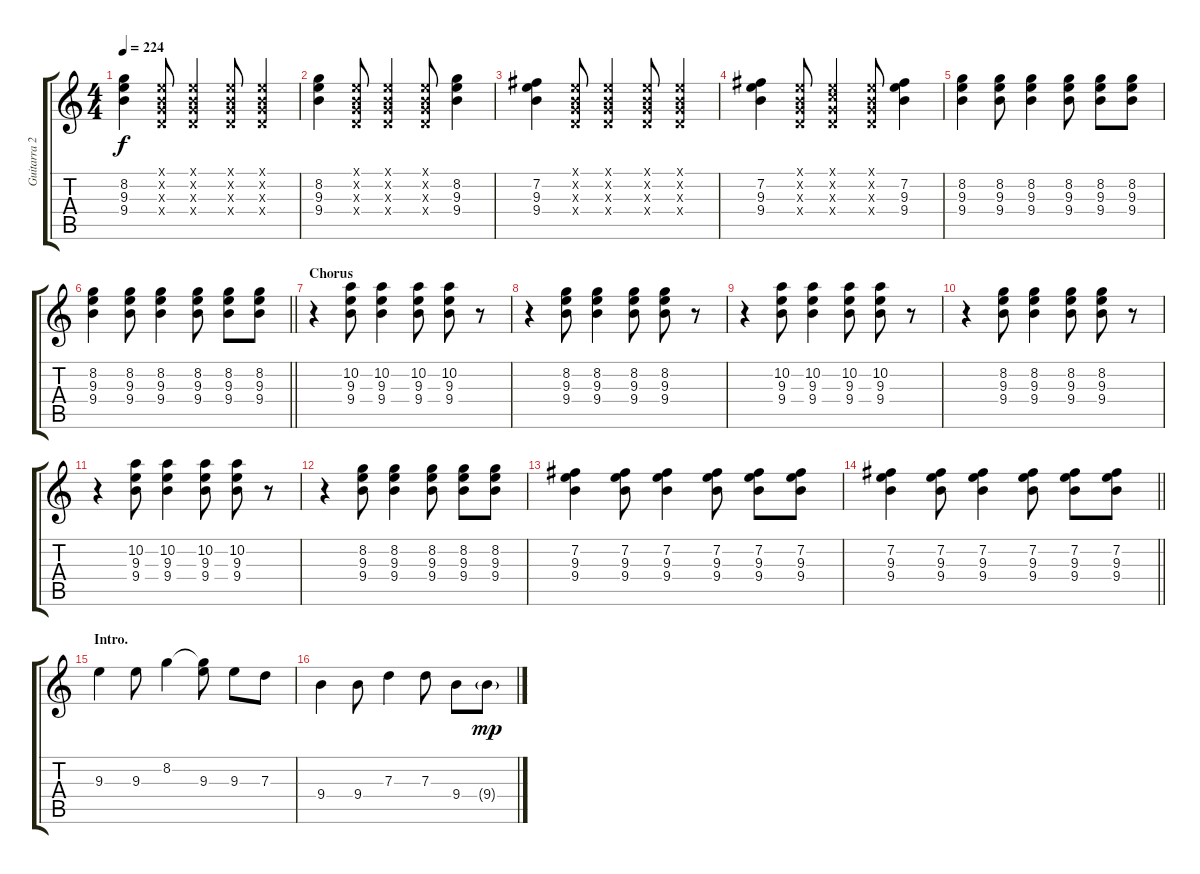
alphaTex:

\track ("Guitarra 2 - Erik" "Guitarra 2") {instrument distortionguitar}
\staff {score tabs}
\tuning (E4 B3 G3 D3 A2 E2) {hide}
\ts (4 4)
\tempo 224
\clef g2
\ks c
(8.2 9.3 9.4).4{dy f} (0.1{x} 0.2{x} 0.3{x} 0.4{x}).8 (0.1{x} 0.2{x} 0.3{x} 0.4{x}).4 (0.1{x} 0.2{x} 0.3{x} 0.4{x}).8 (0.1{x} 0.2{x} 0.3{x} 0.4{x}).4 |
(8.2 9.3 9.4).4 (0.1{x} 0.2{x} 0.3{x} 0.4{x}).8 (0.1{x} 0.2{x} 0.3{x} 0.4{x}).4 (0.1{x} 0.2{x} 0.3{x} 0.4{x}).8 (8.2 9.3 9.4).4 |
(7.2 9.3 9.4).4 (0.1{x} 0.2{x} 0.3{x} 0.4{x}).8 (0.1{x} 0.2{x} 0.3{x} 0.4{x}).4 (0.1{x} 0.2{x} 0.3{x} 0.4{x}).8 (0.1{x} 0.2{x} 0.3{x} 0.4{x}).4 |
(7.2 9.3 9.4).4 (0.1{x} 0.2{x} 0.3{x} 0.4{x}).8 (0.1{x} 1.2{x} 0.3{x} 0.4{x}).4 (0.1{x} 0.2{x} 0.3{x} 0.4{x}).8 (7.2 9.3 9.4).4 |
(8.2 9.3 9.4).4 (8.2 9.3 9.4).8 (8.2 9.3 9.4).4 (8.2 9.3 9.4).8 (8.2 9.3 9.4).8 (8.2 9.3 9.4).8 |
\barLineRight lightlight
(8.2 9.3 9.4).4 (8.2 9.3 9.4).8 (8.2 9.3 9.4).4 (8.2 9.3 9.4).8 (8.2 9.3 9.4).8 (8.2 9.3 9.4).8 |
\section ("" "Chorus")
r.4 (10.2 9.3 9.4).8 (10.2 9.3 9.4).4 (10.2 9.3 9.4).8 (10.2 9.3 9.4).8 r.8 |
r.4 (8.2 9.3 9.4).8 (8.2 9.3 9.4).4 (8.2 9.3 9.4).8 (8.2 9.3 9.4).8 r.8 |
r.4 (10.2 9.3 9.4).8 (10.2 9.3 9.4).4 (10.2 9.3 9.4).8 (10.2 9.3 9.4).8 r.8 |
r.4 (8.2 9.3 9.4).8 (8.2 9.3 9.4).4 (8.2 9.3 9.4).8 (8.2 9.3 9.4).8 r.8 |
r.4 (10.2 9.3 9.4).8 (10.2 9.3 9.4).4 (10.2 9.3 9.4).8 (10.2 9.3 9.4).8 r.8 |
r.4 (8.2 9.3 9.4).8 (8.2 9.3 9.4).4 (8.2 9.3 9.4).8 (8.2 9.3 9.4).8 (8.2 9.3 9.4).8 |
(7.2 9.3 9.4).4 (7.2 9.3 9.4).8 (7.2 9.3 9.4).4 (7.2 9.3 9.4).8 (7.2 9.3 9.4).8 (7.2 9.3 9.4).8 |
\barLineRight lightlight
(7.2 9.3 9.4).4 (7.2 9.3 9.4).8 (7.2 9.3 9.4).4 (7.2 9.3 9.4).8 (7.2 9.3 9.4).8 (7.2 9.3 9.4).8 |
\section ("" "Intro.")
9.3.4{volume 16 balance 8} 9.3.8 8.2.4 (8.2{t} 9.3).8 9.3.8 7.3.8 |
9.4.4 9.4.8 7.3.4 7.3.8 9.4.8 9.4{g}.8{dy mp}
